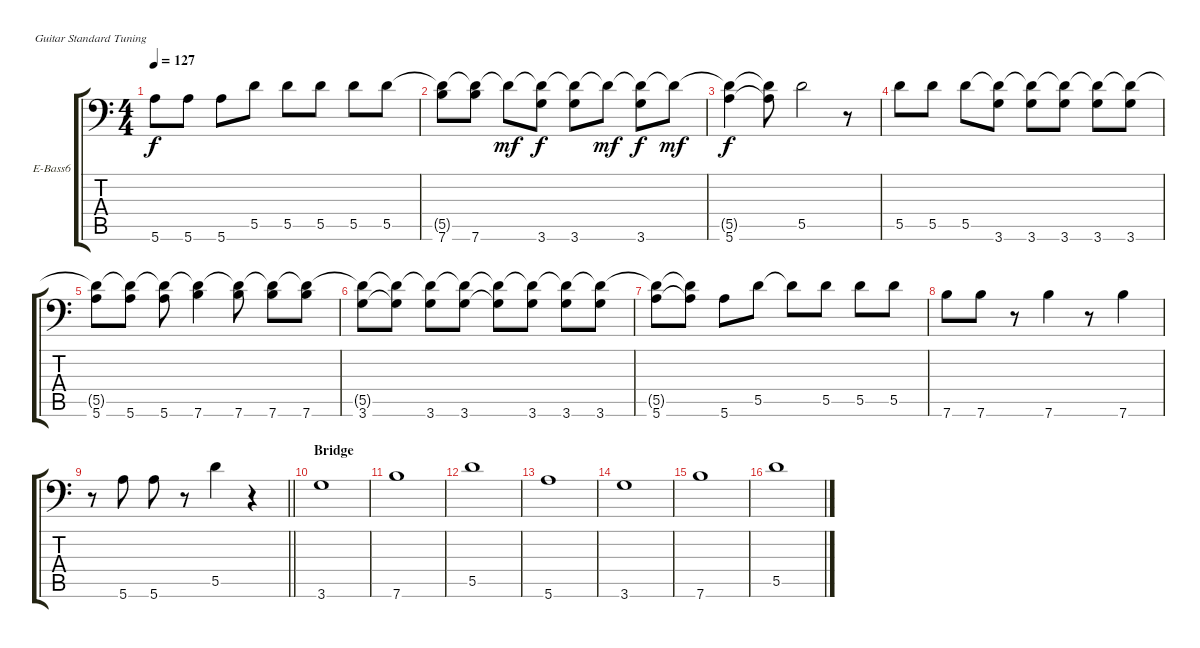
\bracketExtendMode groupsimilarinstruments
\firstSystemTrackNameOrientation horizontal
\otherSystemsTrackNameOrientation horizontal
\track ("Track 5" "E-Bass6") {instrument electricbassfinger}
\staff {score tabs}
\tuning (E4 B3 G3 D3 A2 E2)
\ts (4 4)
\tempo 127
\clef f4
\ks c
5.6.8{dy f} 5.6.8 5.6.8 5.5.8 5.5.8 5.5.8 5.5.8 5.5.8 |
(7.6 5.5{t}).8 (7.6 5.5{t}).8 5.5{t}.8{dy mf} (3.6 5.5{t}).8{dy f} (3.6 5.5{t}).8 5.5{t}.8{dy mf} (3.6 5.5{t}).8{dy f} 5.5{t}.8{dy mf} |
(5.6 5.5{t}).4{dy f} (5.5{t} 5.6{t}).8 5.5.2 r.8 |
5.5.8 5.5.8 5.5.8 (3.6 5.5{t}).8 (3.6 5.5{t}).8 (3.6 5.5{t}).8 (3.6 5.5{t}).8 (3.6 5.5{t}).8 |
(5.6 5.5{t}).8 (5.6 5.5{t}).8 (5.6 5.5{t}).8 (7.6 5.5{t}).4 (7.6 5.5{t}).8 (7.6 5.5{t}).8 (7.6 5.5{t}).8 |
(3.6 5.5{t}).8 (5.5{t} 3.6{t}).8 (3.6 5.5{t}).8 (3.6 5.5{t}).8 (5.5{t} 3.6{t}).8 (3.6 5.5{t}).8 (3.6 5.5{t}).8 (3.6 5.5{t}).8 |
(5.6 5.5{t}).8 (5.5{t} 5.6{t}).8 5.6.8 5.5.8 5.5{t}.8 5.5.8 5.5.8 5.5.8 |
7.6.8 7.6.8 r.8 7.6.4 r.8 7.6.4 |
\barLineRight lightlight
r.8 5.6.8 5.6.8 r.8 5.5.4 r.4 |
\section ("" "Bridge")
3.6.1 |
7.6.1 |
5.5.1 |
5.6.1 |
3.6.1 |
7.6.1 |
5.5.1
